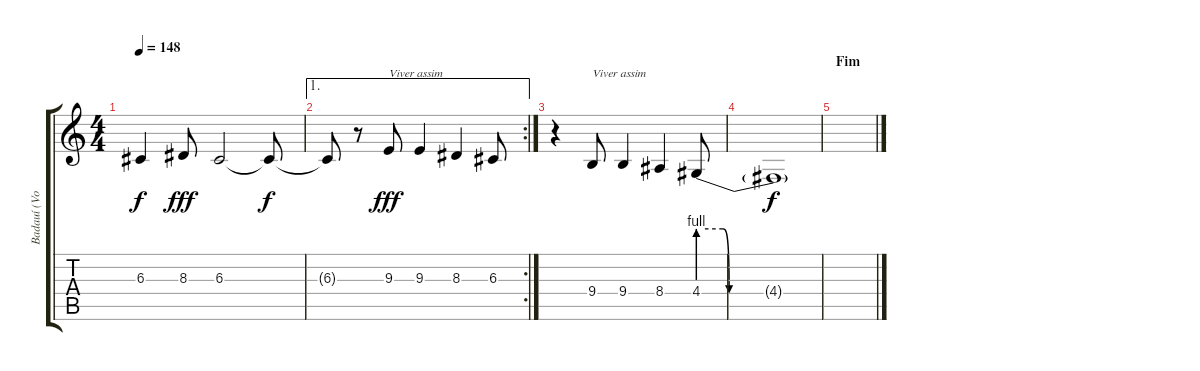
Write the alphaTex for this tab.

\track ("Badauí (Vocal)" "Badauí (Vo") {instrument altosax}
\staff {score tabs}
\tuning (E4 B3 G3 D3 A2 E2) {hide}
\ts (4 4)
\tempo 148
\clef g2
\ks c
6.3{t}.4{dy f} 8.3.8{dy fff} 6.3.2 6.3{t}.8{dy f} |
\ae 1
\rc 2
6.3{t}.8 r.8 9.3.8{txt "Viver assim" dy fff} 9.3.4 8.3.4 6.3.8 |
r.4 9.4.8{txt "Viver assim"} 9.4.4 8.4.4 4.4{be (custom 0 4 12 4 15 0 60 0)}.8 |
4.4{t}.1{dy f volume 0} |
\section ("" "Fim")
